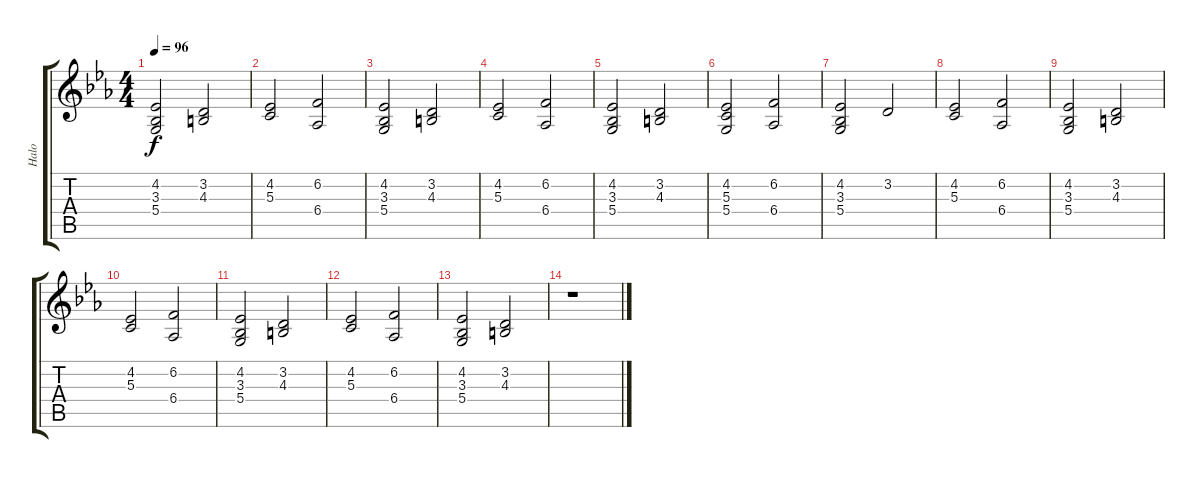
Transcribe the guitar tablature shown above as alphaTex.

\track ("Halo" "Halo") {instrument pad7halo}
\staff {score tabs}
\tuning (E4 B3 G3 D3 A2 E2) {hide}
\ts (4 4)
\tempo 96
\clef g2
\ks eb
(4.2 3.3 5.4).2{dy f} (3.2 4.3).2 |
(4.2 5.3).2 (6.2 6.4).2 |
(4.2 3.3 5.4).2 (3.2 4.3).2 |
(4.2 5.3).2 (6.2 6.4).2 |
(4.2 3.3 5.4).2 (3.2 4.3).2 |
(4.2 5.3 5.4).2 (6.2 6.4).2 |
(4.2 3.3 5.4).2 3.2.2 |
(4.2 5.3).2 (6.2 6.4).2 |
(4.2 3.3 5.4).2 (3.2 4.3).2 |
(4.2 5.3).2 (6.2 6.4).2 |
(4.2 3.3 5.4).2 (3.2 4.3).2 |
(4.2 5.3).2 (6.2 6.4).2 |
(4.2 3.3 5.4).2 (3.2 4.3).2 |
r.1
